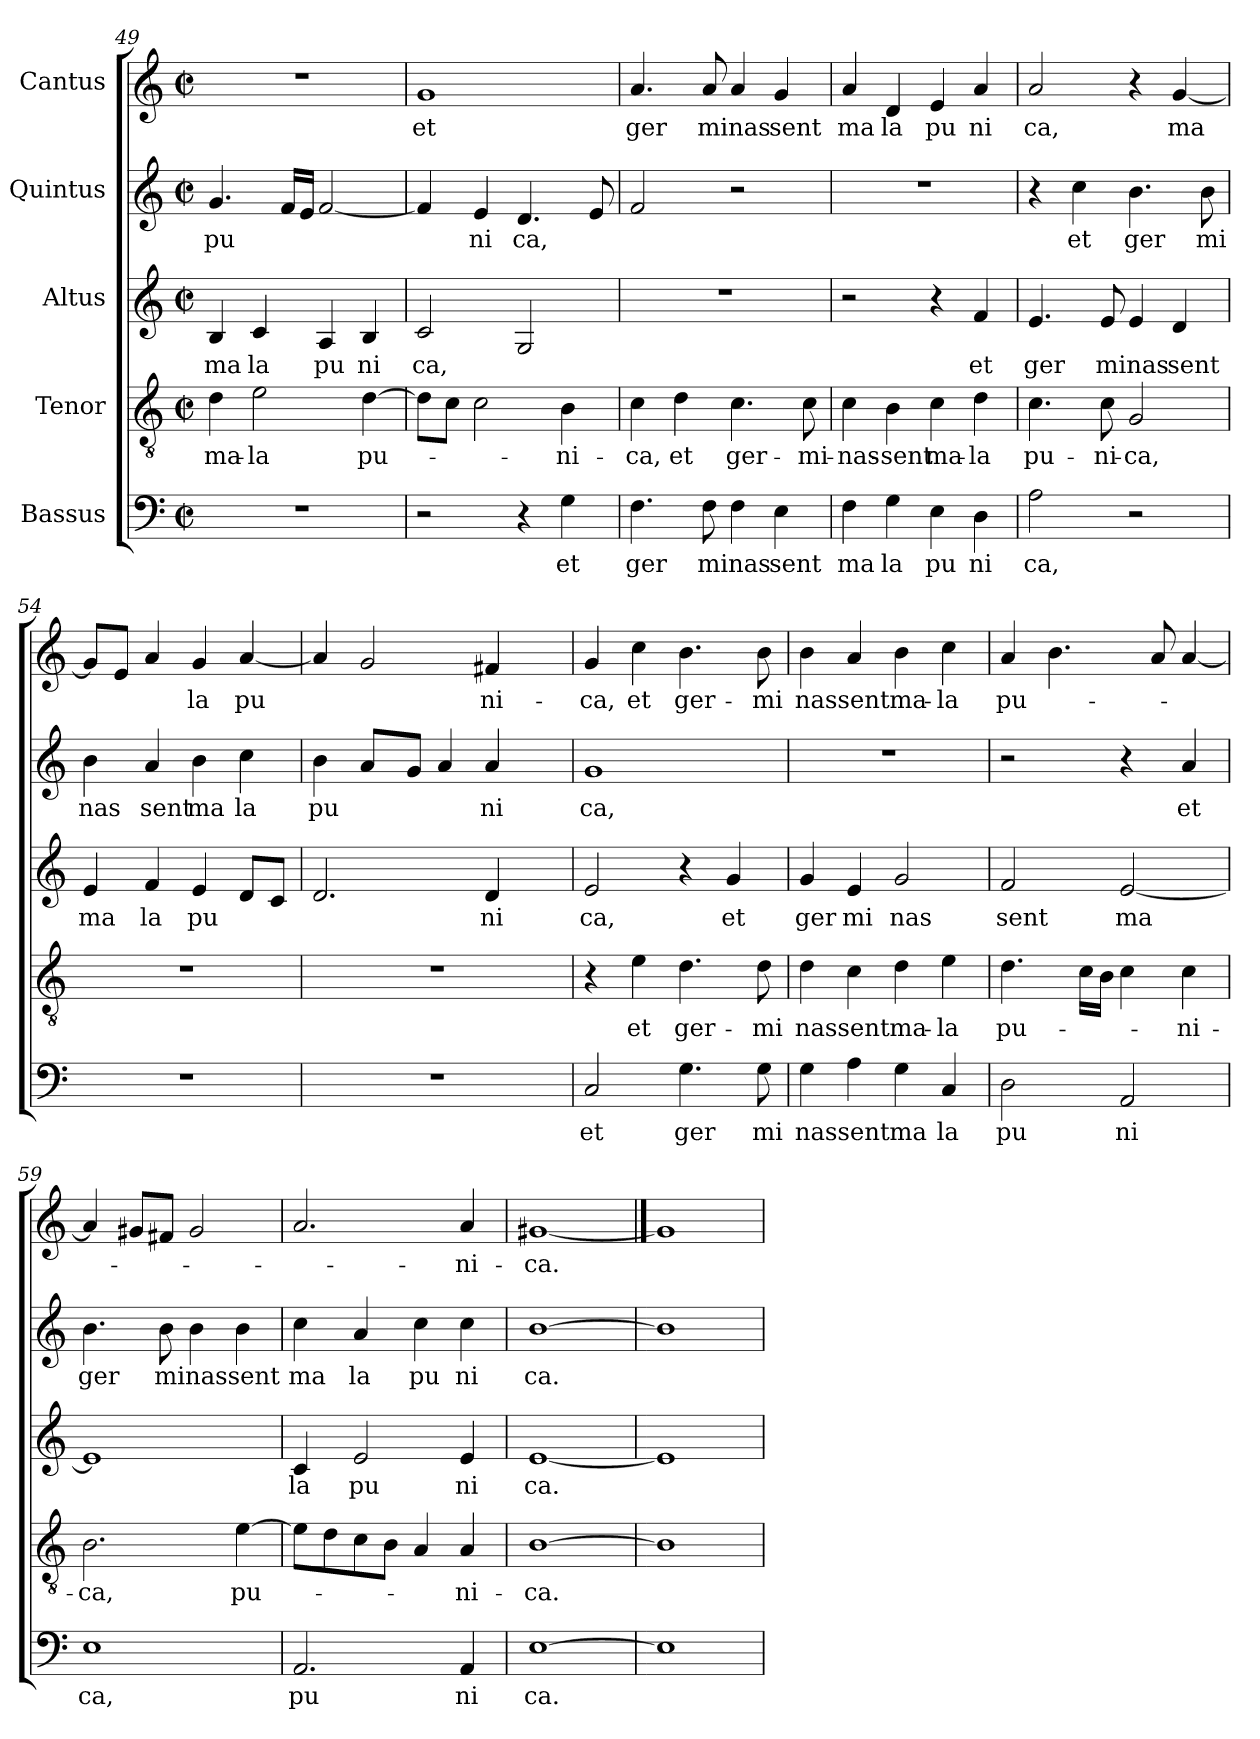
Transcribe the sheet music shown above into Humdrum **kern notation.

**kern	**text	**kern	**text	**kern	**text	**kern	**text	**kern	**text
*part5	*part5	*part4	*part4	*part3	*part3	*part2	*part2	*part1	*part1
*staff5	*staff5	*staff4	*staff4	*staff3	*staff3	*staff2	*staff2	*staff1	*staff1
*I"Bassus	*	*I"Tenor	*	*I"Altus	*	*I"Quintus	*	*I"Cantus	*
!!LO:LB:g=z
*clefF4	*	*clefGv2	*	*clefG2	*	*clefG2	*	*clefG2	*
*M2/2	*	*M2/2	*	*M2/2	*	*M2/2	*	*M2/2	*
*met(c|)	*	*met(c|)	*	*met(c|)	*	*met(c|)	*	*met(c|)	*
=49	=49	=49	=49	=49	=49	=49	=49	=49	=49
!	!	!	!LO:LY:b:cj	!	!LO:LY:b:cj	!	!LO:LY:b	!	!
1r	.	4d\	ma-	4B/	ma	4.g/	pu	1r	.
!	!	!	!LO:LY:b:cj	!	!LO:LY:b:cj	!	!	!	!
.	.	2e\	-la	4c/	la	.	.	.	.
.	.	.	.	.	.	16f/L	.	.	.
.	.	.	.	.	.	16e/J	.	.	.
!	!	!	!	!	!LO:LY:b:cj	!	!	!	!
.	.	.	.	4A/	pu	[<2f/	.	.	.
!	!	!	!LO:LY:b	!	!LO:LY:b:cj	!	!	!	!
.	.	[>4d\	pu-	4B/	ni	.	.	.	.
=50	=50	=50	=50	=50	=50	=50	=50	=50	=50
!	!	!	!	!	!LO:LY:b	!	!	!	!LO:LY:b:cj
2r	.	8d\L]	.	2c/	ca,	4f/]	.	1g	et
.	.	8c\J	.	.	.	.	.	.	.
!	!	!	!	!	!	!	!LO:LY:b:cj	!	!
.	.	2c\	.	.	.	4e/	ni	.	.
!	!	!	!	!	!	!	!LO:LY:b	!	!
4r	.	.	.	2G/	.	4.d/	ca,	.	.
!	!LO:LY:b:cj	!	!LO:LY:b:cj	!	!	!	!	!	!
4G\	et	4B\	-ni-	.	.	.	.	.	.
.	.	.	.	.	.	8e/	.	.	.
=51	=51	=51	=51	=51	=51	=51	=51	=51	=51
!	!LO:LY:b:cj	!	!LO:LY:b:cj	!	!	!	!	!	!LO:LY:b:cj
4.F\	ger	4c\	-ca,	1r	.	2f/	.	4.a/	ger
!	!	!	!LO:LY:b:cj	!	!	!	!	!	!
.	.	4d\	et	.	.	.	.	.	.
!	!LO:LY:b	!	!	!	!	!	!	!	!LO:LY:b
8F\	minas	.	.	.	.	.	.	8a/	minas
!	!	!	!LO:LY:b:cj	!	!	!	!	!	!
4F\	.	4.c\	ger-	.	.	2r	.	4a/	.
!	!LO:LY:b:cj	!	!	!	!	!	!	!	!LO:LY:b:cj
4E\	sent	.	.	.	.	.	.	4g/	sent
!	!	!	!LO:LY:b:cj	!	!	!	!	!	!
.	.	8c\	-mi-	.	.	.	.	.	.
=52	=52	=52	=52	=52	=52	=52	=52	=52	=52
!	!LO:LY:b:cj	!	!LO:LY:b:cj	!	!	!	!	!	!LO:LY:b:cj
4F\	ma	4c\	-nas-	2r	.	1r	.	4a/	ma
!	!LO:LY:b:cj	!	!LO:LY:b:cj	!	!	!	!	!	!LO:LY:b:cj
4G\	la	4B\	-sent	.	.	.	.	4d/	la
!	!LO:LY:b:cj	!	!LO:LY:b:cj	!	!	!	!	!	!LO:LY:b:cj
4E\	pu	4c\	ma-	4r	.	.	.	4e/	pu
!	!LO:LY:b:cj	!	!LO:LY:b:cj	!	!LO:LY:b:cj	!	!	!	!LO:LY:b:cj
4D\	ni	4d\	-la	4f/	et	.	.	4a/	ni
=53	=53	=53	=53	=53	=53	=53	=53	=53	=53
!	!LO:LY:b:cj	!	!LO:LY:b:cj	!	!LO:LY:b:cj	!	!	!	!LO:LY:b:cj
2A\	ca,	4.c\	pu-	4.e/	ger	4r	.	2a/	ca,
!	!	!	!	!	!	!	!LO:LY:b:cj	!	!
.	.	.	.	.	.	4cc\	et	.	.
!	!	!	!LO:LY:b:cj	!	!LO:LY:b	!	!	!	!
.	.	8c\	-ni-	8e/	minas	.	.	.	.
!	!	!	!LO:LY:b:cj	!	!	!	!LO:LY:b:cj	!	!
2r	.	2G/	-ca,	4e/	.	4.b\	ger	4r	.
!	!	!	!	!	!LO:LY:b:cj	!	!	!	!LO:LY:b
.	.	.	.	4d/	sent	.	.	[<4g/	ma
!	!	!	!	!	!	!	!LO:LY:b:cj	!	!
.	.	.	.	.	.	8b\	mi	.	.
=54	=54	=54	=54	=54	=54	=54	=54	=54	=54
!	!	!	!	!	!LO:LY:b:cj	!	!LO:LY:b:cj	!	!
1r	.	1r	.	4e/	ma	4b\	nas	8g/L]	.
.	.	.	.	.	.	.	.	8e/J	.
!	!	!	!	!	!LO:LY:b:cj	!	!LO:LY:b:cj	!	!
.	.	.	.	4f/	la	4a/	sent	4a/	.
!	!	!	!	!	!LO:LY:b	!	!LO:LY:b:cj	!	!LO:LY:b:cj
.	.	.	.	4e/	pu	4b\	ma	4g/	la
!	!	!	!	!	!	!	!LO:LY:b:cj	!	!LO:LY:b
.	.	.	.	8d/L	.	4cc\	la	[>4a/	pu
.	.	.	.	8c/J	.	.	.	.	.
!!LO:LB:g=z
=55	=55	=55	=55	=55	=55	=55	=55	=55	=55
!	!	!	!	!	!	!	!LO:LY:b	!	!
*	*	*^	*	*	*	*	*	*^	*
1r	.	1r	4ryy	.	2.d/	.	4b\	pu	4a/]	4ryy	.
.	.	.	16..ryy	.	.	.	8a/L	.	2g/	32.ryy	.
.	.	.	.	.	.	.	.	.	.	2ryy	.
.	.	.	2ryy	.	.	.	.	.	.	.	.
.	.	.	.	.	.	.	8g/J	.	.	.	.
.	.	.	.	.	.	.	4a/	.	.	.	.
!	!	!	!	!	!	!LO:LY:b:cj	!	!LO:LY:b:cj	!	!	!LO:LY:b:cj
.	.	.	.	.	4d/	ni	4a/	ni	4f#X/	.	ni-
.	.	.	.	.	.	.	.	.	.	8ryy	.
.	.	.	8ryy	.	.	.	.	.	.	.	.
.	.	.	.	.	.	.	.	.	.	16ryy	.
.	.	.	64ryy	.	.	.	.	.	.	64ryy	.
=56	=56	=56	=56	=56	=56	=56	=56	=56	=56	=56	=56
!	!LO:LY:b:cj	!	!	!	!	!LO:LY:b:cj	!	!LO:LY:b:cj	!	!	!LO:LY:b:cj
*	*	*v	*v	*	*	*	*	*	*v	*v	*
2C/	et	4r	.	2e/	ca,	1g	ca,	4g/	-ca,
!	!	!	!LO:LY:b:cj	!	!	!	!	!	!LO:LY:b:cj
.	.	4e\	et	.	.	.	.	4cc\	et
!	!LO:LY:b:cj	!	!LO:LY:b:cj	!	!	!	!	!	!LO:LY:b:cj
4.G\	ger	4.d\	ger-	4r	.	.	.	4.b\	ger-
!	!	!	!	!	!LO:LY:b:cj	!	!	!	!
.	.	.	.	4g/	et	.	.	.	.
!	!LO:LY:b:cj	!	!LO:LY:b:cj	!	!	!	!	!	!LO:LY:b:cj
8G\	mi	8d\	-mi	.	.	.	.	8b\	-mi
=57	=57	=57	=57	=57	=57	=57	=57	=57	=57
!	!LO:LY:b	!	!LO:LY:b	!	!LO:LY:b:cj	!	!	!	!LO:LY:b
4G\	nassent	4d\	nassent	4g/	ger	1r	.	4b\	nassent
!	!	!	!	!	!LO:LY:b:cj	!	!	!	!
4A\	.	4c\	.	4e/	mi	.	.	4a/	.
!	!LO:LY:b:cj	!	!LO:LY:b:cj	!	!LO:LY:b:cj	!	!	!	!LO:LY:b:cj
4G\	ma	4d\	ma-	2g/	nas	.	.	4b\	ma-
!	!LO:LY:b:cj	!	!LO:LY:b:cj	!	!	!	!	!	!LO:LY:b:cj
4C/	la	4e\	-la	.	.	.	.	4cc\	-la
=58	=58	=58	=58	=58	=58	=58	=58	=58	=58
!	!LO:LY:b:cj	!	!LO:LY:b	!	!LO:LY:b:cj	!	!	!	!LO:LY:b
2D\	pu	4.d\	pu-	2f/	sent	2r	.	4a/	pu-
.	.	.	.	.	.	.	.	4.b\	.
.	.	16c\L	.	.	.	.	.	.	.
.	.	16B\J	.	.	.	.	.	.	.
!	!LO:LY:b:cj	!	!	!	!LO:LY:b	!	!	!	!
2AA/	ni	4c\	.	[<2e/	ma	4r	.	.	.
.	.	.	.	.	.	.	.	8a/	.
!	!	!	!LO:LY:b:cj	!	!	!	!LO:LY:b:cj	!	!
.	.	4c\	-ni-	.	.	4a/	et	[<4a/	.
=59	=59	=59	=59	=59	=59	=59	=59	=59	=59
!	!LO:LY:b:cj	!	!LO:LY:b:cj	!	!	!	!LO:LY:b:cj	!	!
1E	ca,	2.B\	-ca,	1e]	.	4.b\	ger	4a/]	.
.	.	.	.	.	.	.	.	8g#X/L	.
!	!	!	!	!	!	!	!LO:LY:b	!	!
.	.	.	.	.	.	8b\	minassent	8f#/J	.
.	.	.	.	.	.	4b\	.	2g#/	.
!	!	!	!LO:LY:b	!	!	!	!	!	!
.	.	[>4e\	pu-	.	.	4b\	.	.	.
=60	=60	=60	=60	=60	=60	=60	=60	=60	=60
!	!LO:LY:b:cj	!	!	!	!LO:LY:b:cj	!	!LO:LY:b:cj	!	!
2.AA/	pu	8e\L]	.	4c/	la	4cc\	ma	2.a/	.
.	.	8d\	.	.	.	.	.	.	.
!	!	!	!	!	!LO:LY:b:cj	!	!LO:LY:b:cj	!	!
.	.	8c\	.	2e/	pu	4a/	la	.	.
.	.	8B\J	.	.	.	.	.	.	.
!	!	!	!	!	!	!	!LO:LY:b:cj	!	!
.	.	4A/	.	.	.	4cc\	pu	.	.
!	!LO:LY:b:cj	!	!LO:LY:b:cj	!	!LO:LY:b:cj	!	!LO:LY:b:cj	!	!LO:LY:b:cj
4AA/	ni	4A/	-ni-	4e/	ni	4cc\	ni	4a/	-ni-
=61	=61	=61	=61	=61	=61	=61	=61	=61	=61
!	!LO:LY:b:cj	!	!LO:LY:b:cj	!	!LO:LY:b:cj	!	!LO:LY:b:cj	!	!LO:LY:b:cj
[1E	ca.	[1B	-ca.	[1e	ca.	[1b	ca.	[1g#X	-ca.
=62	==62	=62	==62	=62	==62	=62	==62	==62	==62
1E]	.	1B]	.	1e]	.	1b]	.	1g#]	.
=	=	=	=	=	=	=	=	=	=
*-	*-	*-	*-	*-	*-	*-	*-	*-	*-
